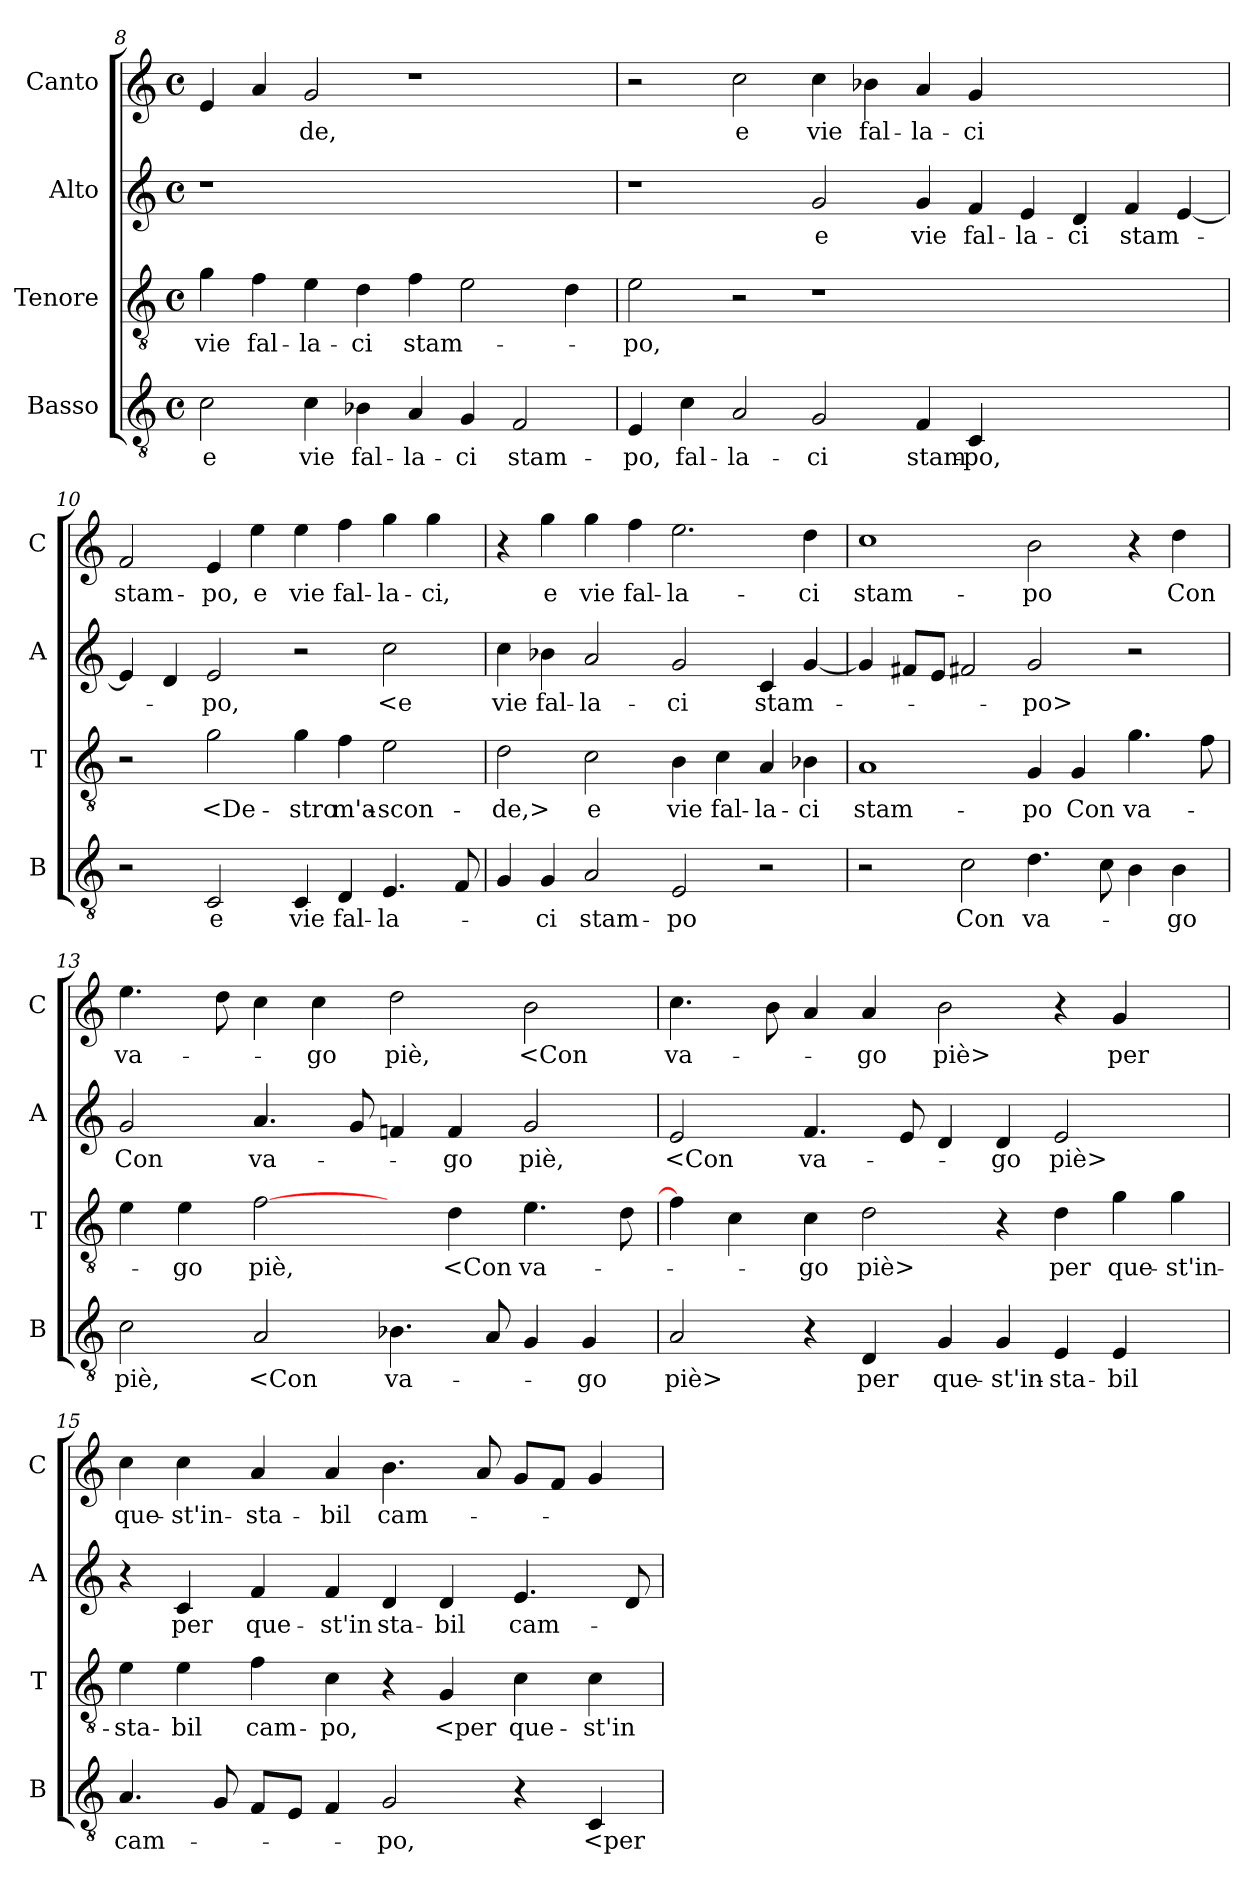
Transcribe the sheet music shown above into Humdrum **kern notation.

**kern	**text	**kern	**text	**kern	**text	**kern	**text
*part4	*part4	*part3	*part3	*part2	*part2	*part1	*part1
*staff4	*staff4	*staff3	*staff3	*staff2	*staff2	*staff1	*staff1
*I"Basso	*	*I"Tenore	*	*I"Alto	*	*I"Canto	*
*I'B	*	*I'T	*	*I'A	*	*I'C	*
*clefGv2	*	*clefGv2	*	*clefG2	*	*clefG2	*
*k[]	*	*k[]	*	*k[]	*	*k[]	*
*M4/4	*	*M4/4	*	*M4/4	*	*M4/4	*
*met(c)	*	*met(c)	*	*met(c)	*	*met(c)	*
=8	=8	=8	=8	=8	=8	=8	=8
2c	e	4g	vie	1r	.	4e	.
.	.	4f	fal-	.	.	4a	.
4c	vie	4e	-la-	.	.	2g	-de,
4B-X	fal-	4d	-ci	.	.	.	.
4A	-la-	4f	stam-	1ryy	.	1r	.
4G	-ci	2e	.	.	.	.	.
2F	stam-	.	.	.	.	.	.
.	.	4d	.	.	.	.	.
=9	=9	=9	=9	=9	=9	=9	=9
4E	-po,	2e	-po,	1r	.	2r	.
4c	fal-	.	.	.	.	.	.
2A	-la-	2r	.	.	.	2cc	e
2G	-ci	1r	.	2g	e	4cc	vie
.	.	.	.	.	.	4b-X	fal-
4F	stam-	.	.	4g	vie	4a	-la-
4C	-po,	.	.	4f	fal-	4g	-ci
1ryy	.	1ryy	.	4e	-la-	1ryy	.
.	.	.	.	4d	-ci	.	.
.	.	.	.	4f	stam-	.	.
.	.	.	.	[4e	.	.	.
=10	=10	=10	=10	=10	=10	=10	=10
2r	.	2r	.	4e]	.	2f	stam-
.	.	.	.	4d	.	.	.
2C	e	2g	<De-	2e	-po,	4e	-po,
.	.	.	.	.	.	4ee	e
4C	vie	4g	-stro	2r	.	4ee	vie
4D	fal-	4f	m'a-	.	.	4ff	fal-
4.E	-la-	2e	-scon-	2cc	<e	4gg	-la-
.	.	.	.	.	.	4gg	-ci,
8F	.	.	.	.	.	.	.
=11	=11	=11	=11	=11	=11	=11	=11
4G	.	2d	-de,>	4cc	vie	4r	.
4G	-ci	.	.	4b-X	fal-	4gg	e
2A	stam-	2c	e	2a	-la-	4gg	vie
.	.	.	.	.	.	4ff	fal-
2E	-po	4B	vie	2g	-ci	2.ee	-la-
.	.	4c	fal-	.	.	.	.
2r	.	4A	-la-	4c	stam-	.	.
.	.	4B-X	-ci	[4g	.	4dd	-ci
=12	=12	=12	=12	=12	=12	=12	=12
2r	.	1A	stam-	4g]	.	1cc	stam-
.	.	.	.	8f#XL	.	.	.
.	.	.	.	8eJ	.	.	.
2c	Con	.	.	2f#X	.	.	.
4.d	va-	4G	-po	2g	-po>	2b	-po
.	.	4G	Con	.	.	.	.
8c	.	.	.	.	.	.	.
4B	.	4.g	va-	2r	.	4r	.
4B	-go	.	.	.	.	4dd	Con
.	.	8f	.	.	.	.	.
=13	=13	=13	=13	=13	=13	=13	=13
2c	piè,	4e	.	2g	Con	4.ee	va-
.	.	4e	-go	.	.	.	.
.	.	.	.	.	.	8dd	.
2A	<Con	[2f	piè,	4.a	va-	4cc	.
.	.	.	.	.	.	4cc	-go
.	.	.	.	8g	.	.	.
4.B-X	va-	4ryy	.	4fn	.	2dd	piè,
.	.	4d	<Con	4f	-go	.	.
8A	.	.	.	.	.	.	.
4G	.	4.e	va-	2g	piè,	2b	<Con
4G	-go	.	.	.	.	.	.
.	.	8d	.	.	.	.	.
=14	=14	=14	=14	=14	=14	=14	=14
2A	piè>	4f]	.	2e	<Con	4.cc	va-
.	.	4c	.	.	.	.	.
.	.	.	.	.	.	8b	.
4r	.	4c	-go	4.f	va-	4a	.
4D	per	2d	piè>	.	.	4a	-go
.	.	.	.	8e	.	.	.
4G	que-	.	.	4d	.	2b	piè>
4G	-st'in-	4r	.	4d	-go	.	.
4E	-sta-	4d	per	2e	piè>	4r	.
4E	-bil	4g	que-	.	.	4g	per
4ryy	.	4g	-st'in-	4ryy	.	4ryy	.
=15	=15	=15	=15	=15	=15	=15	=15
4.A	cam-	4e	-sta-	4r	.	4cc	que-
.	.	4e	-bil	4c	per	4cc	-st'in-
8G	.	.	.	.	.	.	.
8FL	.	4f	cam-	4f	que-	4a	-sta-
8EJ	.	.	.	.	.	.	.
4F	.	4c	-po,	4f	-st'in	4a	-bil
2G	-po,	4r	.	4d	sta-	4.b	cam-
.	.	4G	<per	4d	-bil	.	.
.	.	.	.	.	.	8a	.
4r	.	4c	que-	4.e	cam-	8gL	.
.	.	.	.	.	.	8fJ	.
4C	<per	4c	-st'in-	.	.	4g	.
.	.	.	.	8d	.	.	.
=	=	=	=	=	=	=	=
*-	*-	*-	*-	*-	*-	*-	*-
